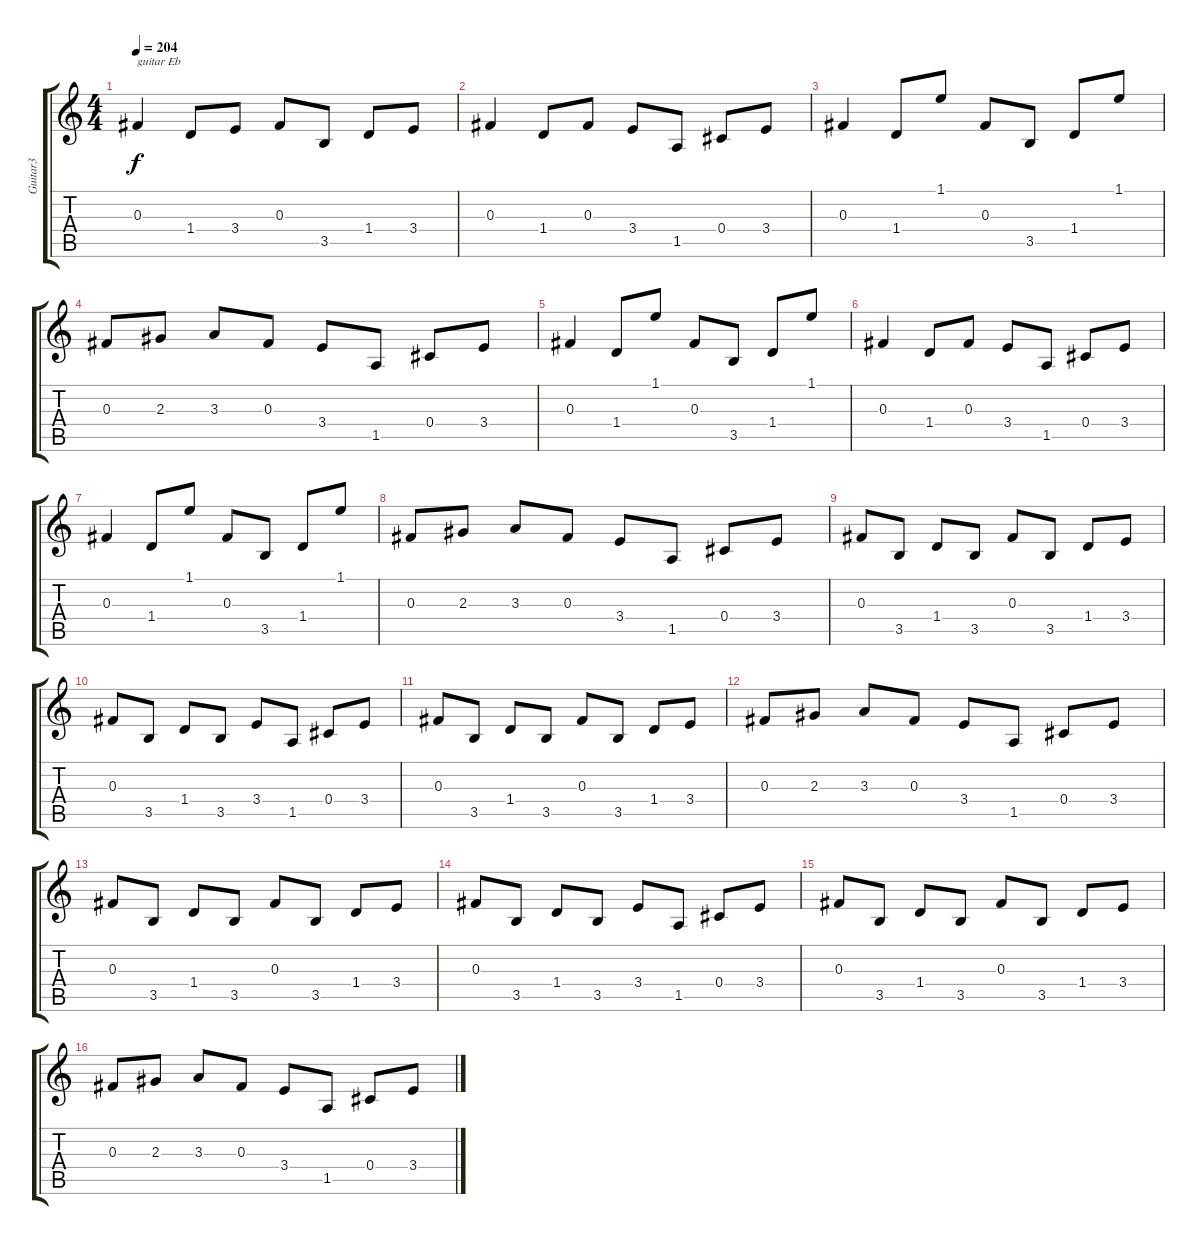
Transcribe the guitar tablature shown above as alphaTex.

\track ("Guitar3" "Guitar3") {instrument electricguitarclean}
\staff {score tabs}
\tuning (Eb4 Bb3 Gb3 Db3 Ab2 Eb2) {hide}
\ts (4 4)
\tempo 204
\clef g2
\ks c
0.3.4{txt "guitar Eb" dy f} 1.4.8 3.4.8 0.3.8 3.5.8 1.4.8 3.4.8 |
0.3.4 1.4.8 0.3.8 3.4.8 1.5.8 0.4.8 3.4.8 |
0.3.4 1.4.8 1.1.8 0.3.8 3.5.8 1.4.8 1.1.8 |
0.3.8 2.3.8 3.3.8 0.3.8 3.4.8 1.5.8 0.4.8 3.4.8 |
0.3.4 1.4.8 1.1.8 0.3.8 3.5.8 1.4.8 1.1.8 |
0.3.4 1.4.8 0.3.8 3.4.8 1.5.8 0.4.8 3.4.8 |
0.3.4 1.4.8 1.1.8 0.3.8 3.5.8 1.4.8 1.1.8 |
0.3.8 2.3.8 3.3.8 0.3.8 3.4.8 1.5.8 0.4.8 3.4.8 |
0.3.8 3.5.8 1.4.8 3.5.8 0.3.8 3.5.8 1.4.8 3.4.8 |
0.3.8 3.5.8 1.4.8 3.5.8 3.4.8 1.5.8 0.4.8 3.4.8 |
0.3.8 3.5.8 1.4.8 3.5.8 0.3.8 3.5.8 1.4.8 3.4.8 |
0.3.8 2.3.8 3.3.8 0.3.8 3.4.8 1.5.8 0.4.8 3.4.8 |
0.3.8 3.5.8 1.4.8 3.5.8 0.3.8 3.5.8 1.4.8 3.4.8 |
0.3.8 3.5.8 1.4.8 3.5.8 3.4.8 1.5.8 0.4.8 3.4.8 |
0.3.8 3.5.8 1.4.8 3.5.8 0.3.8 3.5.8 1.4.8 3.4.8 |
0.3.8 2.3.8 3.3.8 0.3.8 3.4.8 1.5.8 0.4.8 3.4.8
